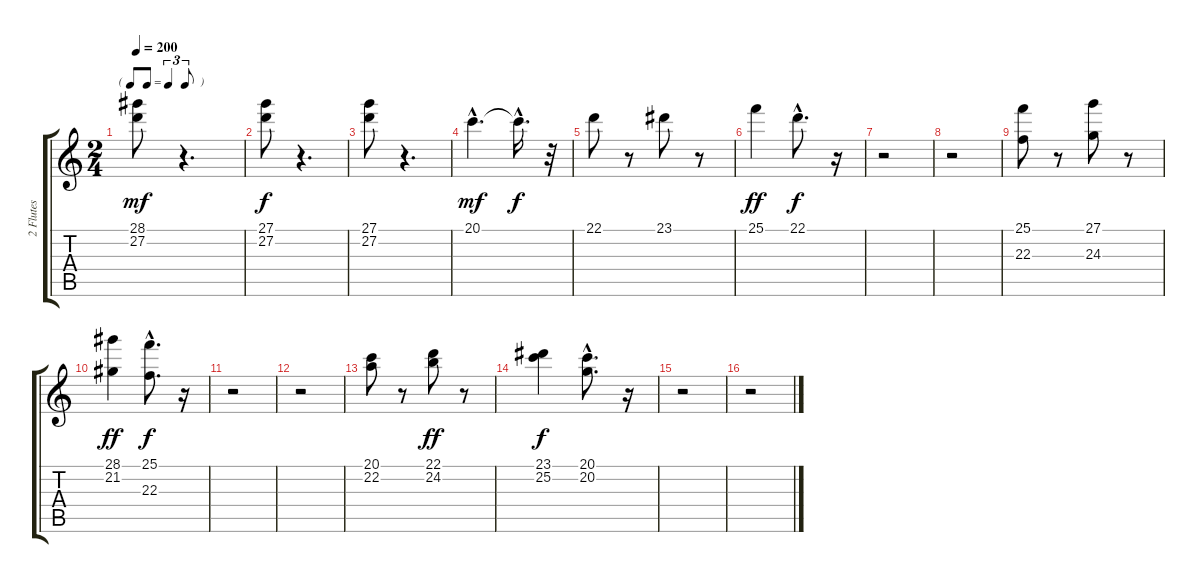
\track ("2 Flutes" "2 Flutes") {instrument flute}
\staff {score tabs}
\tuning (E4 B3 G3 D3 A2 E2) {hide}
\ts (2 4)
\tf triplet8th
\tempo 200
\clef g2
\ks c
(28.1 27.2).8{dy mf} r.4{d} |
(27.1 27.2).8{dy f} r.4{d} |
(27.1 27.2).8 r.4{d} |
20.1{hac}.4{d dy mf} 20.1{hac t}.16{d dy f} r.32 |
22.1.8 r.8 23.1.8 r.8 |
25.1.4{dy ff} 22.1{hac}.8{d dy f} r.16 |
r.2 |
r.2 |
(25.1 22.3).8 r.8 (27.1 24.3).8 r.8 |
(28.1 21.2).4{dy ff} (25.1{hac} 22.3{hac}).8{d dy f} r.16 |
r.2 |
r.2 |
(20.1 22.2).8 r.8 (22.1 24.2).8{dy ff} r.8 |
(23.1 25.2).4{dy f} (20.1{hac} 20.2{hac}).8{d} r.16 |
r.2 |
r.2
